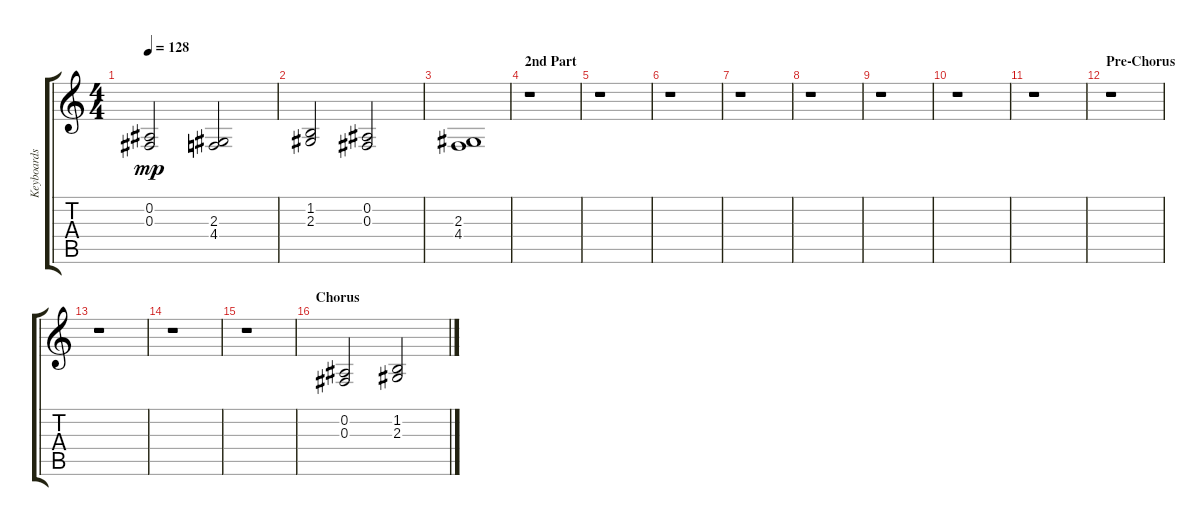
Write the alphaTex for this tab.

\track ("Keyboards - Nils Neumann" "Keyboards ") {instrument choiraahs}
\staff {score tabs}
\tuning (Eb4 Bb3 Gb3 Db3 Ab2 Eb2) {hide}
\ts (4 4)
\tempo 128
\clef g2
\ks c
(0.2 0.3).2{dy mp} (2.3 4.4).2 |
(1.2 2.3).2 (0.2 0.3).2 |
(2.3 4.4).1 |
\section ("" "2nd Part")
r.1 |
r.1 |
r.1 |
r.1 |
r.1 |
r.1 |
r.1 |
r.1 |
\section ("" "Pre-Chorus")
r.1 |
r.1 |
r.1 |
r.1 |
\section ("" "Chorus")
(0.2 0.3).2 (1.2 2.3).2
